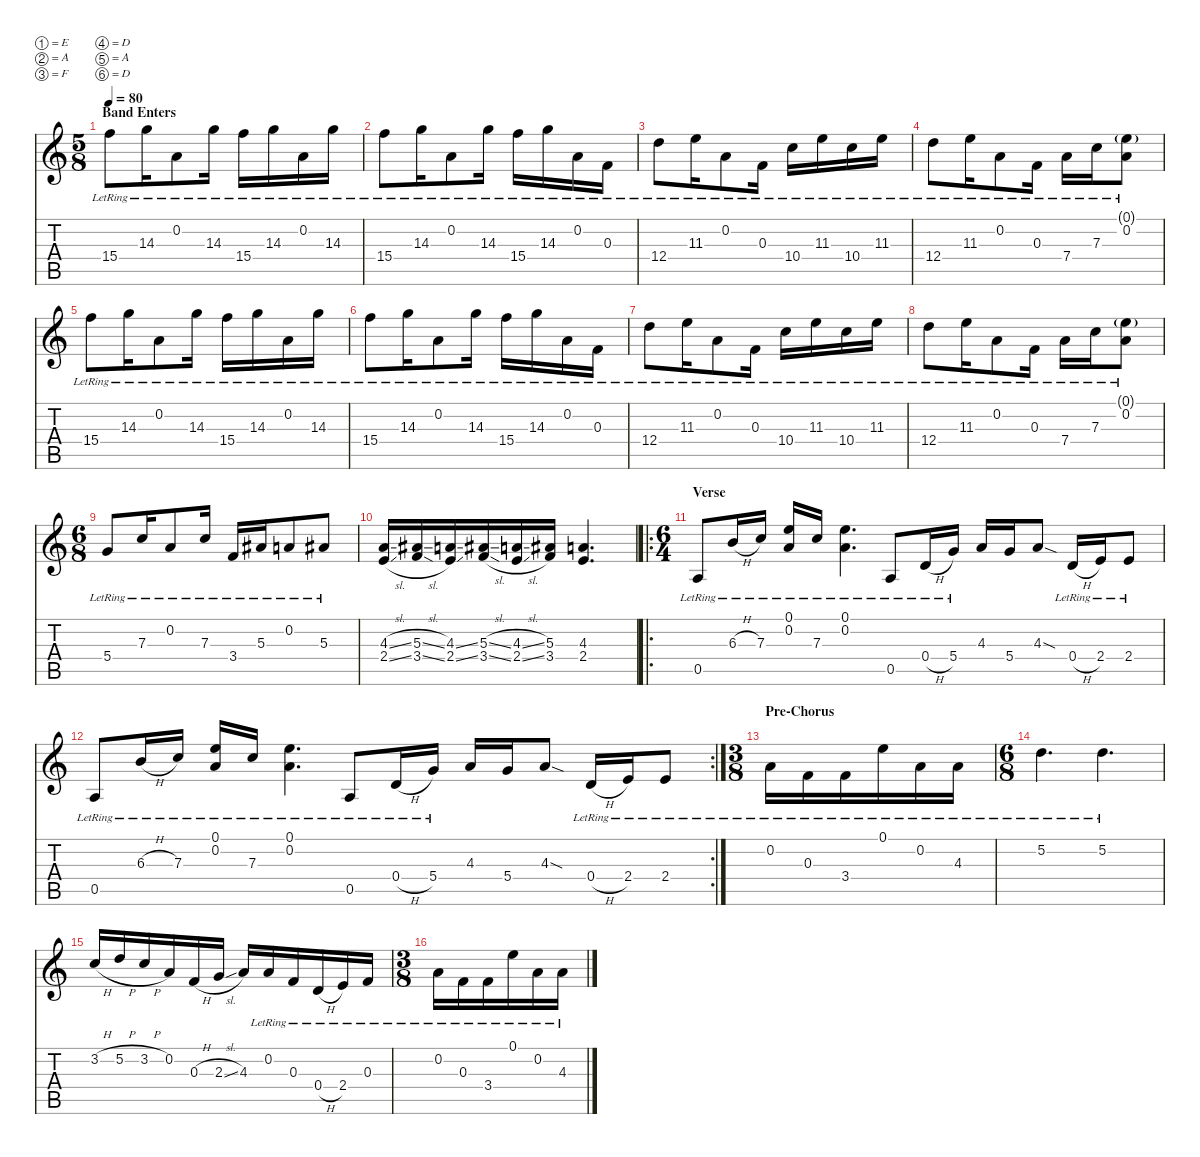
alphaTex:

\defaultSystemsLayout 4
\hideDynamics
\bracketExtendMode nobrackets
\singleTrackTrackNamePolicy hidden
\multiTrackTrackNamePolicy hidden
\firstSystemTrackNameMode fullname
\firstSystemTrackNameOrientation horizontal
\otherSystemsTrackNameOrientation horizontal
\track ("Mikael Akerfeldt" "n.guit.") {instrument electricguitarjazz}
\staff {score tabs}
\tuning (E4 A3 F3 D3 A2 D2)
\ts (5 8)
\section ("" "Band Enters")
\tempo 80
\clef g2
\ks c
15.4{lr}.8{dy f beam Down} 14.3{lr}.16{beam Down} 0.2{lr}.8{beam Down} 14.3{lr}.16{beam Down} 15.4{lr}.16{beam Down} 14.3{lr}.16{beam Down} 0.2{lr}.16{beam Down} 14.3{lr}.16{beam Down} |
15.4{lr}.8{beam Down} 14.3{lr}.16{beam Down} 0.2{lr}.8{beam Down} 14.3{lr}.16{beam Down} 15.4{lr}.16{beam Down} 14.3{lr}.16{beam Down} 0.2{lr}.16{beam Down} 0.3{lr}.16{beam Down} |
12.4{lr}.8{beam Down} 11.3{lr}.16{beam Down} 0.2{lr}.8{beam Down} 0.3{lr}.16{beam Down} 10.4{lr}.16{beam Down} 11.3{lr}.16{beam Down} 10.4{lr}.16{beam Down} 11.3{lr}.16{beam Down} |
12.4{lr}.8{beam Down} 11.3{lr}.16{beam Down} 0.2{lr}.8{beam Down} 0.3{lr}.16{beam Down} 7.4{lr}.16{beam Down} 7.3{lr}.16{beam Down} (0.1{g lr} 0.2).8{beam Down} |
15.4{lr}.8{beam Down} 14.3{lr}.16{beam Down} 0.2{lr}.8{beam Down} 14.3{lr}.16{beam Down} 15.4{lr}.16{beam Down} 14.3{lr}.16{beam Down} 0.2{lr}.16{beam Down} 14.3{lr}.16{beam Down} |
15.4{lr}.8{beam Down} 14.3{lr}.16{beam Down} 0.2{lr}.8{beam Down} 14.3{lr}.16{beam Down} 15.4{lr}.16{beam Down} 14.3{lr}.16{beam Down} 0.2{lr}.16{beam Down} 0.3{lr}.16{beam Down} |
12.4{lr}.8{beam Down} 11.3{lr}.16{beam Down} 0.2{lr}.8{beam Down} 0.3{lr}.16{beam Down} 10.4{lr}.16{beam Down} 11.3{lr}.16{beam Down} 10.4{lr}.16{beam Down} 11.3{lr}.16{beam Down} |
12.4{lr}.8{beam Down} 11.3{lr}.16{beam Down} 0.2{lr}.8{beam Down} 0.3{lr}.16{beam Down} 7.4{lr}.16{beam Down} 7.3{lr}.16{beam Down} (0.1{g lr} 0.2).8{beam Down} |
\ts (6 8)
5.4{lr}.8{beam Up} 7.3{lr}.16{beam Up} 0.2{lr}.8{beam Up} 7.3{lr}.16{beam Up} 3.4{lr}.16{beam Up} 5.3{lr acc #}.16{beam Up} 0.2{lr}.8{beam Up} 5.3{lr acc #}.8{beam Up} |
(4.3{sl} 2.4{sl}).16{beam Up} (5.3{sl acc #} 3.4{sl}).16{beam Up} (4.3{ss} 2.4{ss}).16{dy mf beam Up} (5.3{sl acc #} 3.4{sl}).16{dy mp beam Up} (4.3{sl} 2.4{sl}).16{beam Up} (5.3{acc #} 3.4).16{dy p beam Up} (4.3 2.4).4{d beam Up} |
\ro
\ts (6 4)
\section ("" "Verse")
0.5{lr}.8{dy f beam Up} 6.3{h lr}.16{beam Up} 7.3{lr}.16{beam Up} (0.2{lr} 0.1).16{beam Up} 7.3{lr}.16{beam Up} (0.2{lr} 0.1).4{d beam Down} 0.5{lr}.8{beam Up} 0.4{h lr}.16{beam Up} 5.4{lr}.16{beam Up} 4.3.16{beam Up} 5.4.16{beam Up} 4.3{sod}.8{beam Up} 0.4{h lr}.16{beam Up} 2.4{lr}.16{beam Up} 2.4{lr}.8{beam Up} |
\rc 2
0.5{lr}.8{beam Up} 6.3{h lr}.16{beam Up} 7.3{lr}.16{beam Up} (0.2{lr} 0.1).16{beam Up} 7.3{lr}.16{beam Up} (0.2{lr} 0.1).4{d beam Down} 0.5{lr}.8{beam Up} 0.4{h lr}.16{beam Up} 5.4{lr}.16{beam Up} 4.3.16{beam Up} 5.4.16{beam Up} 4.3{sod}.8{beam Up} 0.4{h lr}.16{beam Up} 2.4{lr}.16{beam Up} 2.4{lr}.8{beam Up} |
\ts (3 8)
\section ("" "Pre-Chorus")
0.2{lr}.16{beam Down} 0.3{lr}.16{beam Down} 3.4{lr}.16{beam Down} 0.1{lr}.16{beam Down} 0.2{lr}.16{beam Down} 4.3{lr}.16{beam Down} |
\ts (6 8)
5.2{lr}.4{d beam Down} 5.2{lr}.4{d beam Down} |
3.2{h}.16{beam Up} 5.2{h}.16{beam Up} 3.2{h}.16{beam Up} 0.2.16{beam Up} 0.3{h}.16{beam Up} 2.3{sl}.16{beam Up} 4.3.16{beam Up} 0.2{lr}.16{beam Up} 0.3{lr}.16{beam Up} 0.4{h lr}.16{beam Up} 2.4{lr}.16{beam Up} 0.3{lr}.16{beam Up} |
\ts (3 8)
0.2{lr}.16{beam Down} 0.3{lr}.16{beam Down} 3.4{lr}.16{beam Down} 0.1{lr}.16{beam Down} 0.2{lr}.16{beam Down} 4.3{lr}.16{beam Down}
